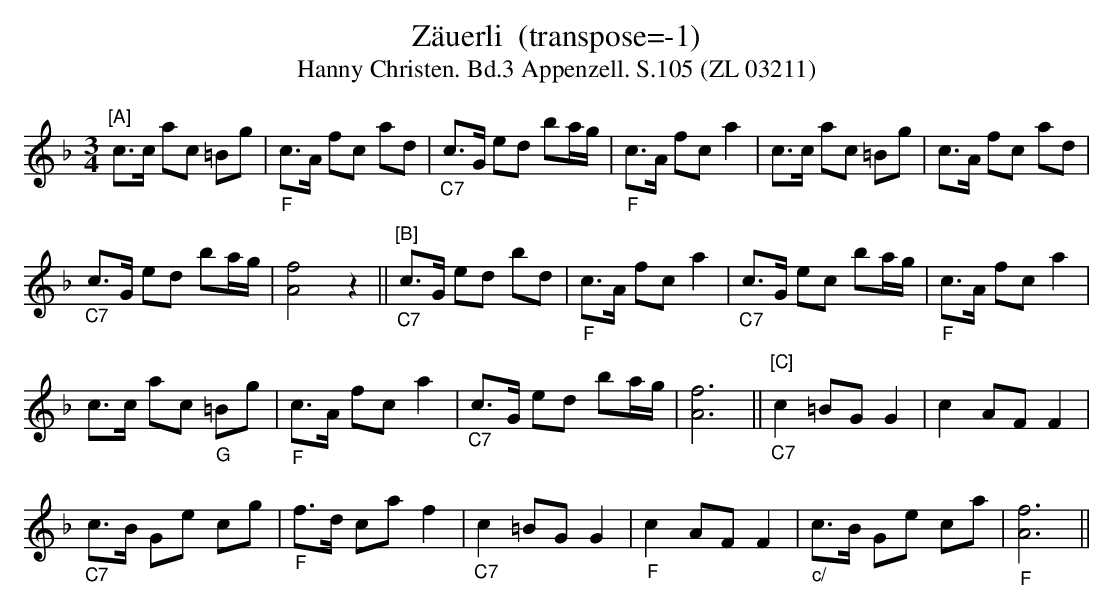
X:1
T:Zäuerli  (transpose=-1)
T:Hanny Christen. Bd.3 Appenzell. S.105 (ZL 03211)
M:3/4
L:1/4
K:F transpose=-1
"[A]"c/>c/ a/c/ =B/g/ | "_F"c/>A/ f/c/ a/d/ | "_C7"c/>G/ e/d/ b/a//g// | "_F"c/>A/ f/c/ a |  c/>c/ a/c/ =B/g/ | c/>A/ f/c/ a/d/ |
 "_C7"c/>G/ e/d/ b/a//g// | [A2f2] z || "[B]""_C7"c/>G/ e/d/ b/d/ | "_F"c/>A/ f/c/ a | "_C7"c/>G/ e/c/ b/a//g// | "_F"c/>A/ f/c/ a |
c/>c/ a/c/ "_G"=B/g/ | "_F"c/>A/ f/c/ a | "_C7"c/>G/ e/d/ b/a//g// | [A3f3] || "[C]""_C7"c =B/G/ G | c A/F/ F |
"_C7"c/>B/ G/e/ c/g/ | "_F"f/>d/ c/a/ f | "_C7"c =B/G/ G | "_F"c A/F/ F  | "_c/"c/>B/ G/e/ c/a/ | "_F"[A3f3] ||
